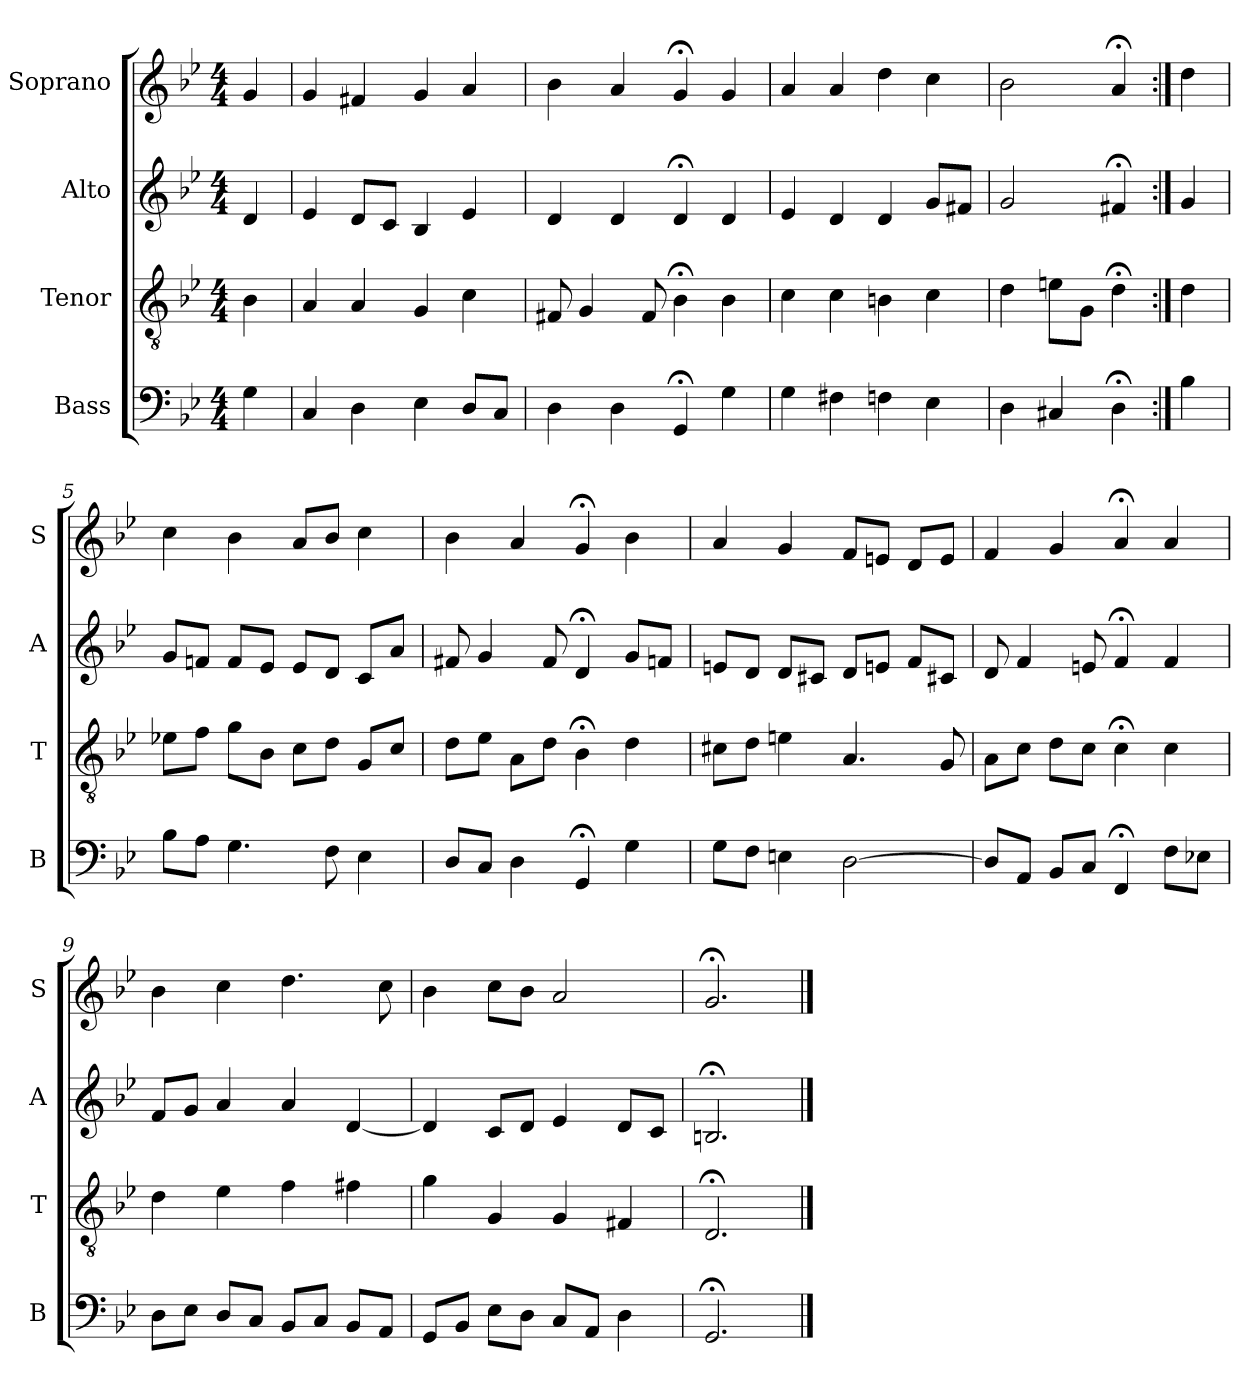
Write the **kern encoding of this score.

**kern	**kern	**kern	**kern
*part4	*part3	*part2	*part1
*staff4	*staff3	*staff2	*staff1
*I"Bass	*I"Tenor	*I"Alto	*I"Soprano
*I'B	*I'T	*I'A	*I'S
*clefF4	*clefGv2	*clefG2	*clefG2
*k[b-e-]	*k[b-e-]	*k[b-e-]	*k[b-e-]
*g:	*g:	*g:	*g:
*M4/4	*M4/4	*M4/4	*M4/4
*MM100	*MM100	*MM100	*MM100
=	=	=	=
4G	4B-	4d	4g
=1	=1	=1	=1
4C	4A	4e-	4g
4D	4A	8dL	4f#X
.	.	8cJ	.
4E-	4G	4B-	4g
8DL	4c	4e-	4a
8CJ	.	.	.
=2	=2	=2	=2
4D	8F#X	4d	4b-
.	4G	.	.
4D	.	4d	4a
.	8F#	.	.
4GG;<	4B-;<	4d;<	4g;<
4G	4B-	4d	4g
=3	=3	=3	=3
4G	4c	4e-	4a
4F#X	4c	4d	4a
4Fn	4Bn	4d	4dd
4E-	4c	8gL	4cc
.	.	8f#XJ	.
=4	=4	=4	=4
4D	4d	2g	2b-
4C#X	8enL	.	.
.	8GJ	.	.
4D;<	4d;<	4f#X;<	4a;<
=:|!	=:|!	=:|!	=:|!
4B-	4d	4g	4dd
=5	=5	=5	=5
8B-L	8e-XL	8gL	4cc
8AJ	8fJ	8fnJ	.
4.G	8gL	8fL	4b-
.	8B-J	8e-J	.
.	8cL	8e-L	8aL
8F	8dJ	8dJ	8b-J
4E-	8GL	8cL	4cc
.	8cJ	8aJ	.
=6	=6	=6	=6
8DL	8dL	8f#X	4b-
8CJ	8e-J	4g	.
4D	8AL	.	4a
.	8dJ	8f#	.
4GG;<	4B-;<	4d;<	4g;<
4G	4d	8gL	4b-
.	.	8fnJ	.
=7	=7	=7	=7
8GL	8c#XL	8enL	4a
8FJ	8dJ	8dJ	.
4En	4en	8dL	4g
.	.	8c#XJ	.
[2D	4.A	8dL	8fL
.	.	8enJ	8enJ
.	.	8fL	8dL
.	8G	8c#XJ	8eJ
=8	=8	=8	=8
8DL]	8AL	8d	4f
8AAJ	8cJ	4f	.
8BB-L	8dL	.	4g
8CJ	8cJ	8en	.
4FF;<	4c;<	4f;<	4a;<
8FL	4c	4f	4a
8E-XJ	.	.	.
=9	=9	=9	=9
8DL	4d	8fL	4b-
8E-J	.	8gJ	.
8DL	4e-	4a	4cc
8CJ	.	.	.
8BB-L	4f	4a	4.dd
8CJ	.	.	.
8BB-L	4f#X	[4d	.
8AAJ	.	.	8cc
=10	=10	=10	=10
8GGL	4g	4d]	4b-
8BB-J	.	.	.
8E-L	4G	8cL	8ccL
8DJ	.	8dJ	8b-J
8CL	4G	4e-	2a
8AAJ	.	.	.
4D	4F#X	8dL	.
.	.	8cJ	.
=11	=11	=11	=11
2.GG;<	2.D;<	2.Bn;<	2.g;<
==	==	==	==
*-	*-	*-	*-
